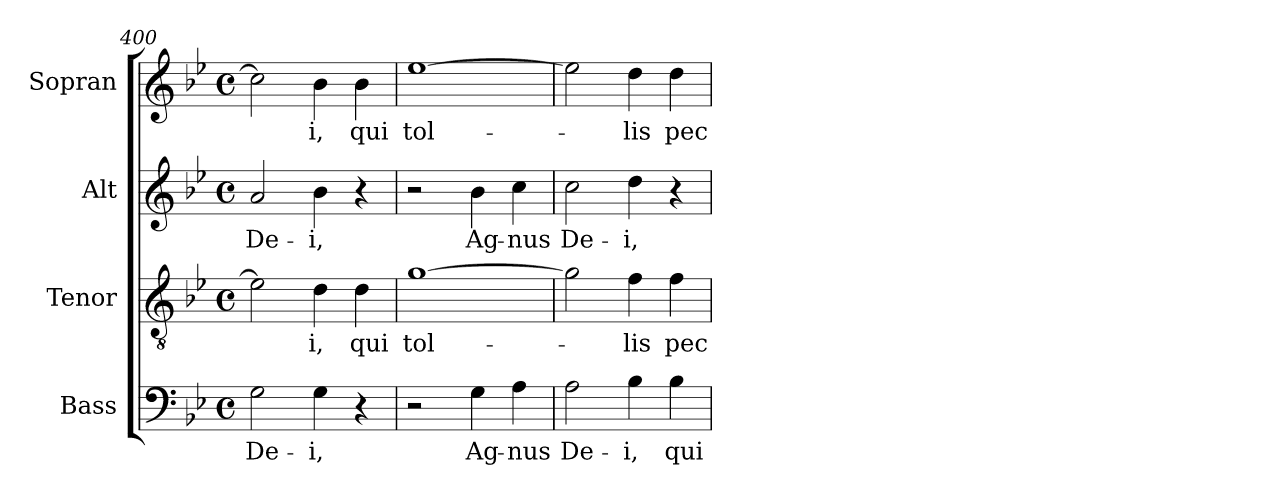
**kern	**text	**kern	**text	**kern	**text	**kern	**text
*part4	*part4	*part3	*part3	*part2	*part2	*part1	*part1
*staff4	*staff4	*staff3	*staff3	*staff2	*staff2	*staff1	*staff1
*I"Bass	*	*I"Tenor	*	*I"Alt	*	*I"Sopran	*
*I'B.	*	*I'T.	*	*I'A.	*	*I'S.	*
*clefF4	*	*clefGv2	*	*clefG2	*	*clefG2	*
*k[b-e-]	*	*k[b-e-]	*	*k[b-e-]	*	*k[b-e-]	*
*B-:	*	*B-:	*	*B-:	*	*B-:	*
*M4/4	*	*M4/4	*	*M4/4	*	*M4/4	*
*met(c)	*	*met(c)	*	*met(c)	*	*met(c)	*
=400	=400	=400	=400	=400	=400	=400	=400
!	!LO:LY:b	!	!	!	!LO:LY:b	!	!
2G\	De-	2e-\]	.	2a/	De-	2cc\]	.
!	!LO:LY:b	!	!LO:LY:b	!	!LO:LY:b	!	!LO:LY:b
4G\	-i,	4d\	-i,	4b-\	-i,	4b-\	-i,
!	!	!	!LO:LY:b	!	!	!	!LO:LY:b
4r	.	4d\	qui	4r	.	4b-\	qui
=401	=401	=401	=401	=401	=401	=401	=401
!	!	!	!LO:LY:b	!	!	!	!LO:LY:b
2r	.	[1g	tol-	2r	.	[1ee-	tol-
!	!LO:LY:b	!	!	!	!LO:LY:b	!	!
4G\	Ag-	.	.	4b-\	Ag-	.	.
!	!LO:LY:b	!	!	!	!LO:LY:b	!	!
4A\	-nus	.	.	4cc\	-nus	.	.
=402	=402	=402	=402	=402	=402	=402	=402
!	!LO:LY:b	!	!	!	!LO:LY:b	!	!
2A\	De-	2g\]	.	2cc\	De-	2ee-\]	.
!	!LO:LY:b	!	!LO:LY:b	!	!LO:LY:b	!	!LO:LY:b
4B-\	-i,	4f\	-lis	4dd\	-i,	4dd\	-lis
!	!LO:LY:b	!	!LO:LY:b	!	!	!	!LO:LY:b
4B-\	qui	4f\	pec-	4r	.	4dd\	pec-
=	=	=	=	=	=	=	=
*-	*-	*-	*-	*-	*-	*-	*-
